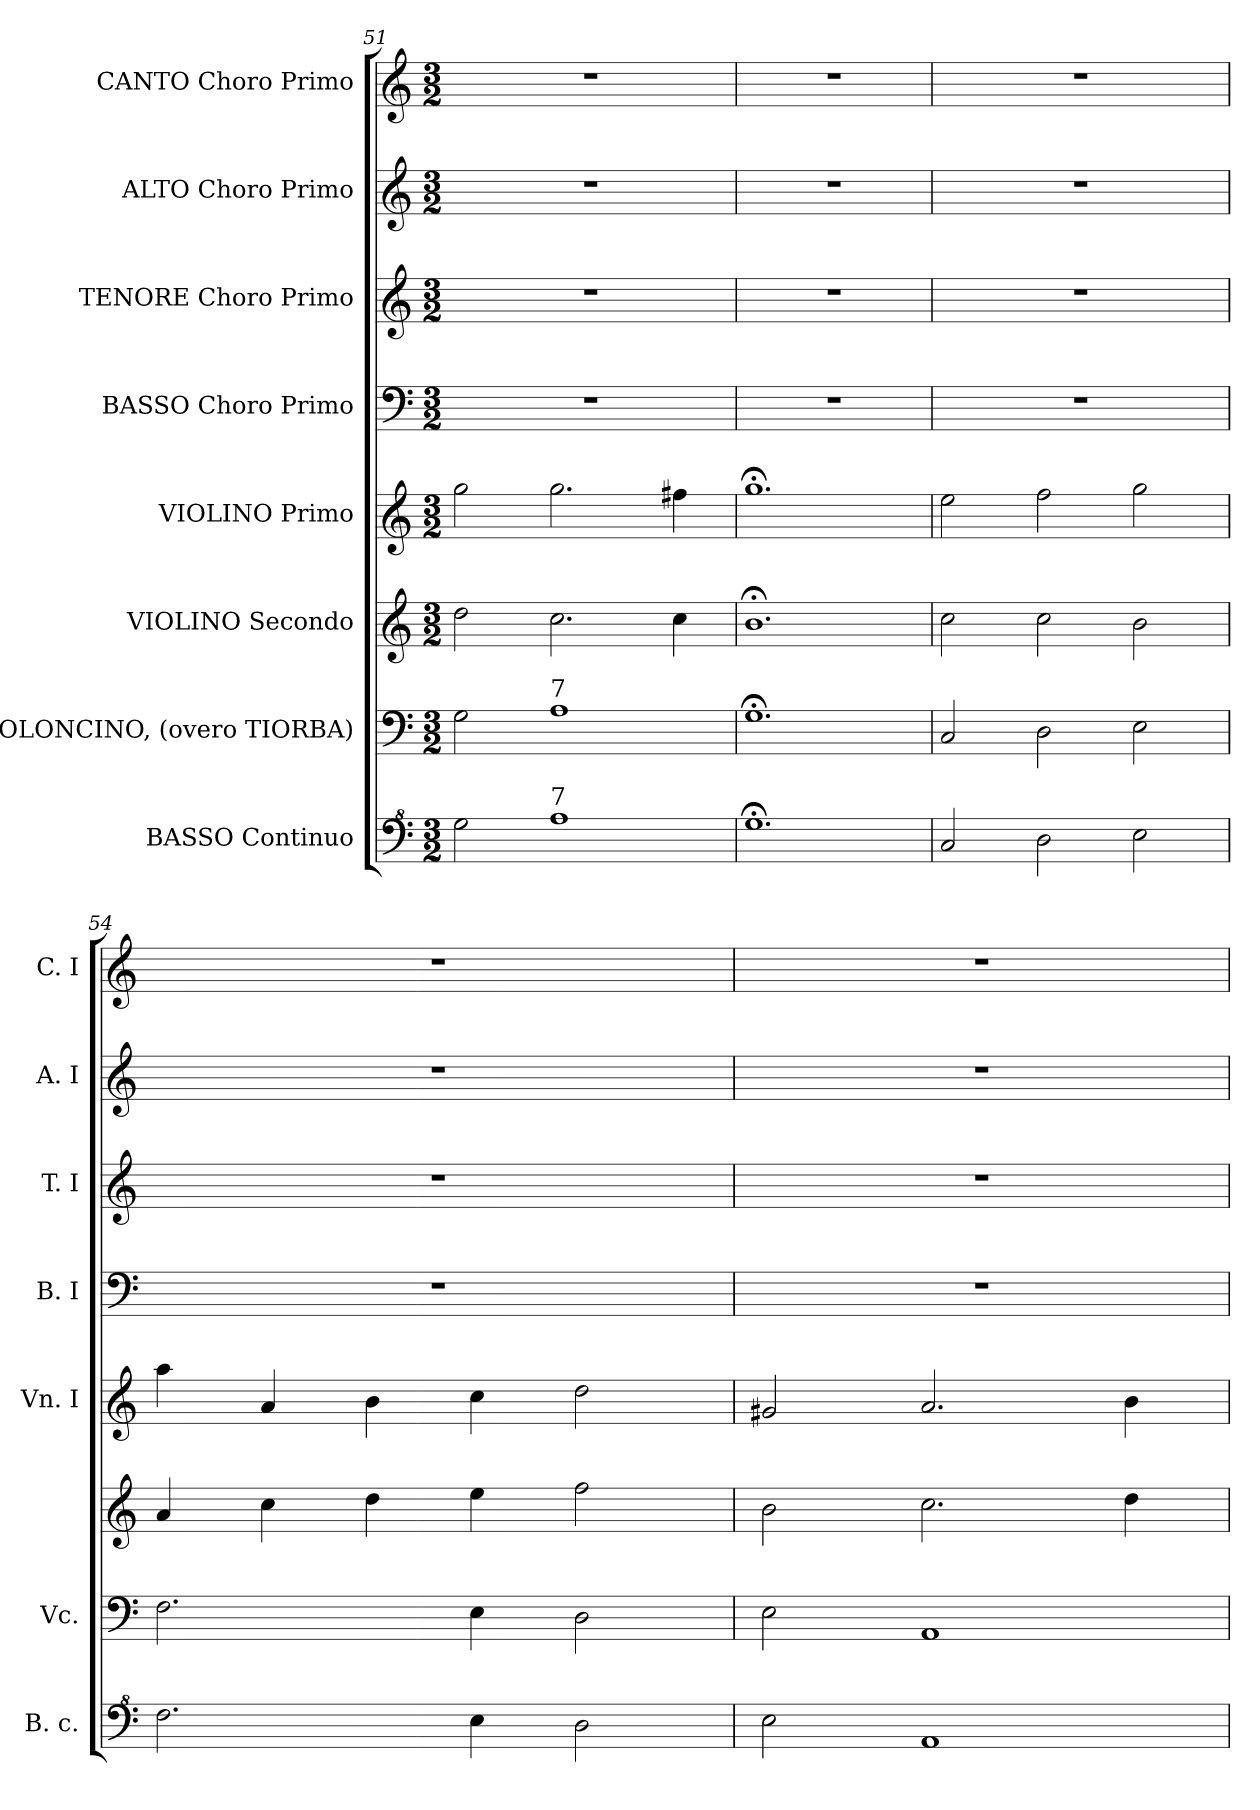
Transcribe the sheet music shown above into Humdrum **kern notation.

**kern	**kern	**kern	**kern	**kern	**kern	**kern	**kern
*part8	*part7	*part6	*part5	*part4	*part3	*part2	*part1
*staff8	*staff7	*staff6	*staff5	*staff4	*staff3	*staff2	*staff1
*I"BASSO Continuo	*I"VIOLONCINO, (overo TIORBA)	*I"VIOLINO Secondo	*I"VIOLINO Primo	*I"BASSO Choro Primo	*I"TENORE Choro Primo	*I"ALTO Choro Primo	*I"CANTO Choro Primo
*I'B. c.	*I'Vc.	*	*I'Vn. I	*I'B. I	*I'T. I	*I'A. I	*I'C. I
*clefF^4	*clefF4	*clefG2	*clefG2	*clefF4	*clefG2	*clefG2	*clefG2
*ITrd7c12	*	*	*	*	*	*	*
*k[]	*k[]	*k[]	*k[]	*k[]	*k[]	*k[]	*k[]
*C:	*C:	*C:	*C:	*C:	*C:	*C:	*C:
*M3/2	*M3/2	*M3/2	*M3/2	*M3/2	*M3/2	*M3/2	*M3/2
=51	=51	=51	=51	=51	=51	=51	=51
!	!	!	!	!LO:N:vis=1	!LO:N:vis=1	!LO:N:vis=1	!LO:N:vis=1
2G\	2G\	2dd\	2gg\	1.r	1.r	1.r	1.r
!	!LO:TX:a:t=7	!	!	!	!	!	!
!LO:TX:a:t=7	!	!	!	!	!	!	!
1A	1A	2.cc\	2.gg\	.	.	.	.
.	.	4cc>\	4ff#X\	.	.	.	.
=52	=52	=52	=52	=52	=52	=52	=52
!	!	!	!	!LO:N:vis=1	!LO:N:vis=1	!LO:N:vis=1	!LO:N:vis=1
1.G;<	1.G;<	1.b;<	1.gg;<	1.r	1.r	1.r	1.r
!!LO:PB:g=z
=53	=53	=53	=53	=53	=53	=53	=53
!	!	!	!	!LO:N:vis=1	!LO:N:vis=1	!LO:N:vis=1	!LO:N:vis=1
2C/	2C/	2cc\	2ee\	1.r	1.r	1.r	1.r
2D\	2D\	2cc\	2ff\	.	.	.	.
2E\	2E\	2b\	2gg\	.	.	.	.
=54	=54	=54	=54	=54	=54	=54	=54
!	!	!	!	!LO:N:vis=1	!LO:N:vis=1	!LO:N:vis=1	!LO:N:vis=1
2.F\	2.F\	4a/	4aa\	1.r	1.r	1.r	1.r
.	.	4cc\	4a/	.	.	.	.
.	.	4dd\	4b\	.	.	.	.
4E\	4E\	4ee\	4cc\	.	.	.	.
2D\	2D\	2ff\	2dd\	.	.	.	.
=55	=55	=55	=55	=55	=55	=55	=55
!	!	!	!	!LO:N:vis=1	!LO:N:vis=1	!LO:N:vis=1	!LO:N:vis=1
2E\	2E\	2b\	2g#X/	1.r	1.r	1.r	1.r
1AA	1AA	2.cc\	2.a/	.	.	.	.
.	.	4dd\	4b\	.	.	.	.
=	=	=	=	=	=	=	=
*-	*-	*-	*-	*-	*-	*-	*-
